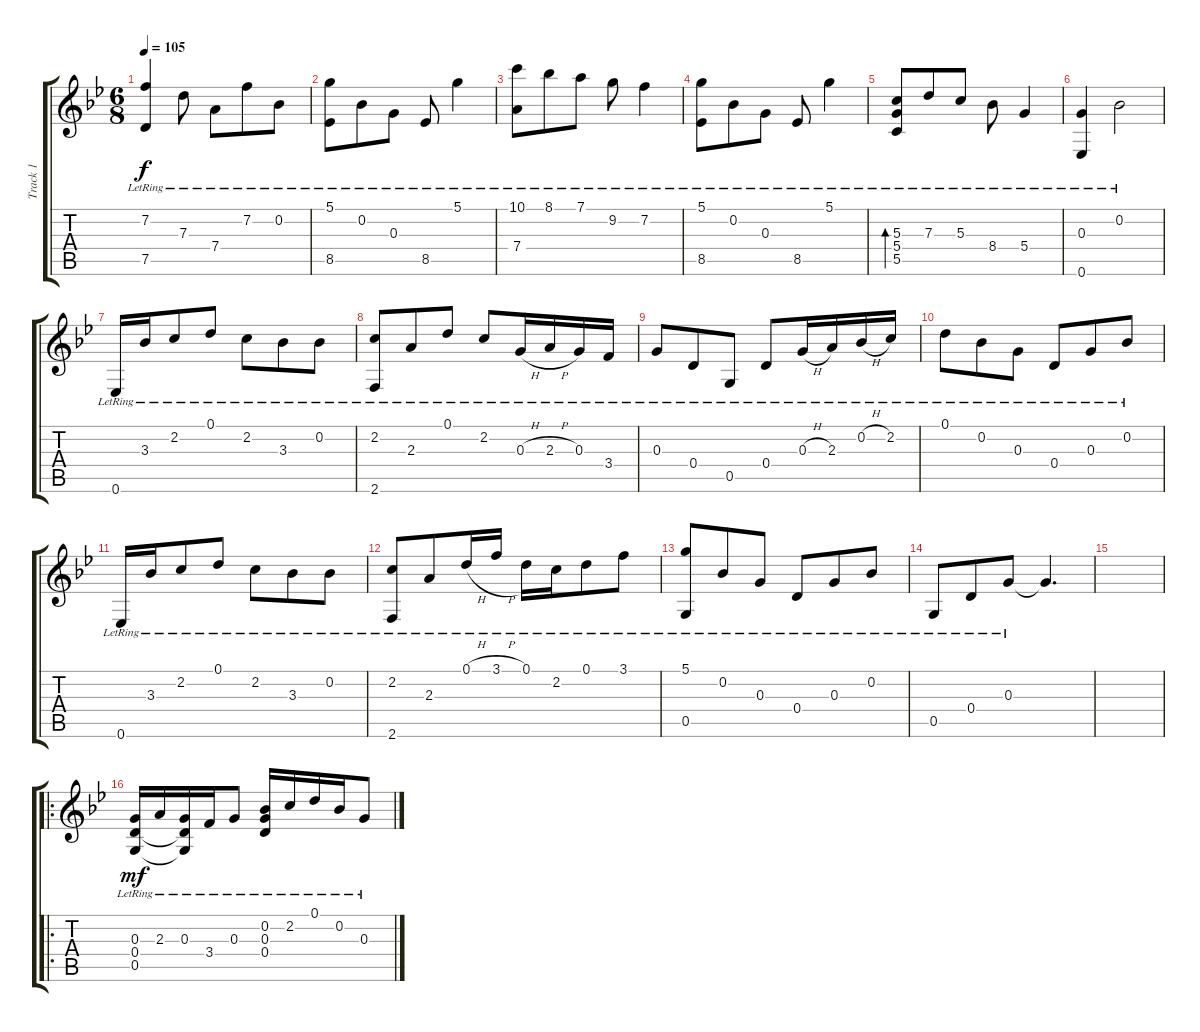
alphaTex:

\track ("Track 1" "Track 1") {instrument acousticguitarnylon}
\staff {score tabs}
\tuning (D4 Bb3 G3 D3 G2 Eb2) {hide}
\ts (6 8)
\tempo 105
\clef g2
\ks bb
(7.2{lr} 7.5{lr}).4{dy f} 7.3{lr}.8 7.4{lr}.8 7.2{lr}.8 0.2{lr}.8 |
(5.1{lr} 8.5{lr}).8 0.2{lr}.8 0.3{lr}.8 8.5{lr}.8 5.1{lr}.4 |
(10.1{lr} 7.4{lr}).8 8.1{lr}.8 7.1{lr}.8 9.2{lr}.8 7.2{lr}.4 |
(5.1{lr} 8.5{lr}).8 0.2{lr}.8 0.3{lr}.8 8.5{lr}.8 5.1{lr}.4 |
(5.3{lr} 5.4{lr} 5.5{lr}).8{bd 120} 7.3{lr}.8 5.3{lr}.8 8.4{lr}.8 5.4{lr}.4 |
(0.3{lr} 0.6{lr}).4 0.2{lr}.2 |
0.6{lr}.16 3.3{lr}.16 2.2{lr}.8 0.1{lr}.8 2.2{lr}.8 3.3{lr}.8 0.2{lr}.8 |
(2.2{lr} 2.6{lr}).8 2.3{lr}.8 0.1{lr}.8 2.2{lr}.8 0.3{h lr}.16 2.3{h lr}.16 0.3{lr}.16 3.4{lr}.16 |
0.3{lr}.8 0.4{lr}.8 0.5{lr}.8 0.4{lr}.8 0.3{h lr}.16 2.3{lr}.16 0.2{h lr}.16 2.2{lr}.16 |
0.1{lr}.8 0.2{lr}.8 0.3{lr}.8 0.4{lr}.8 0.3{lr}.8 0.2{lr}.8 |
0.6{lr}.16 3.3{lr}.16 2.2{lr}.8 0.1{lr}.8 2.2{lr}.8 3.3{lr}.8 0.2{lr}.8 |
(2.2{lr} 2.6{lr}).8 2.3{lr}.8 0.1{h lr}.16 3.1{h lr}.16 0.1{lr}.16 2.2{lr}.16 0.1{lr}.8 3.1{lr}.8 |
(5.1{lr} 0.5{lr}).8 0.2{lr}.8 0.3{lr}.8 0.4{lr}.8 0.3{lr}.8 0.2{lr}.8 |
0.5{lr}.8 0.4{lr}.8 0.3{lr}.8 0.3{t}.4{d} |
|
\ro
(0.3{lr} 0.4{lr} 0.5{lr}).16{dy mf} 2.3{lr}.16 (0.3{lr} 0.4{t} 0.5{t}).16 3.4{lr}.16 0.3{lr}.8 (0.2{lr} 0.3{lr} 0.4{lr}).16 2.2{lr}.16 0.1{lr}.16 0.2{lr}.16 0.3{lr}.8
